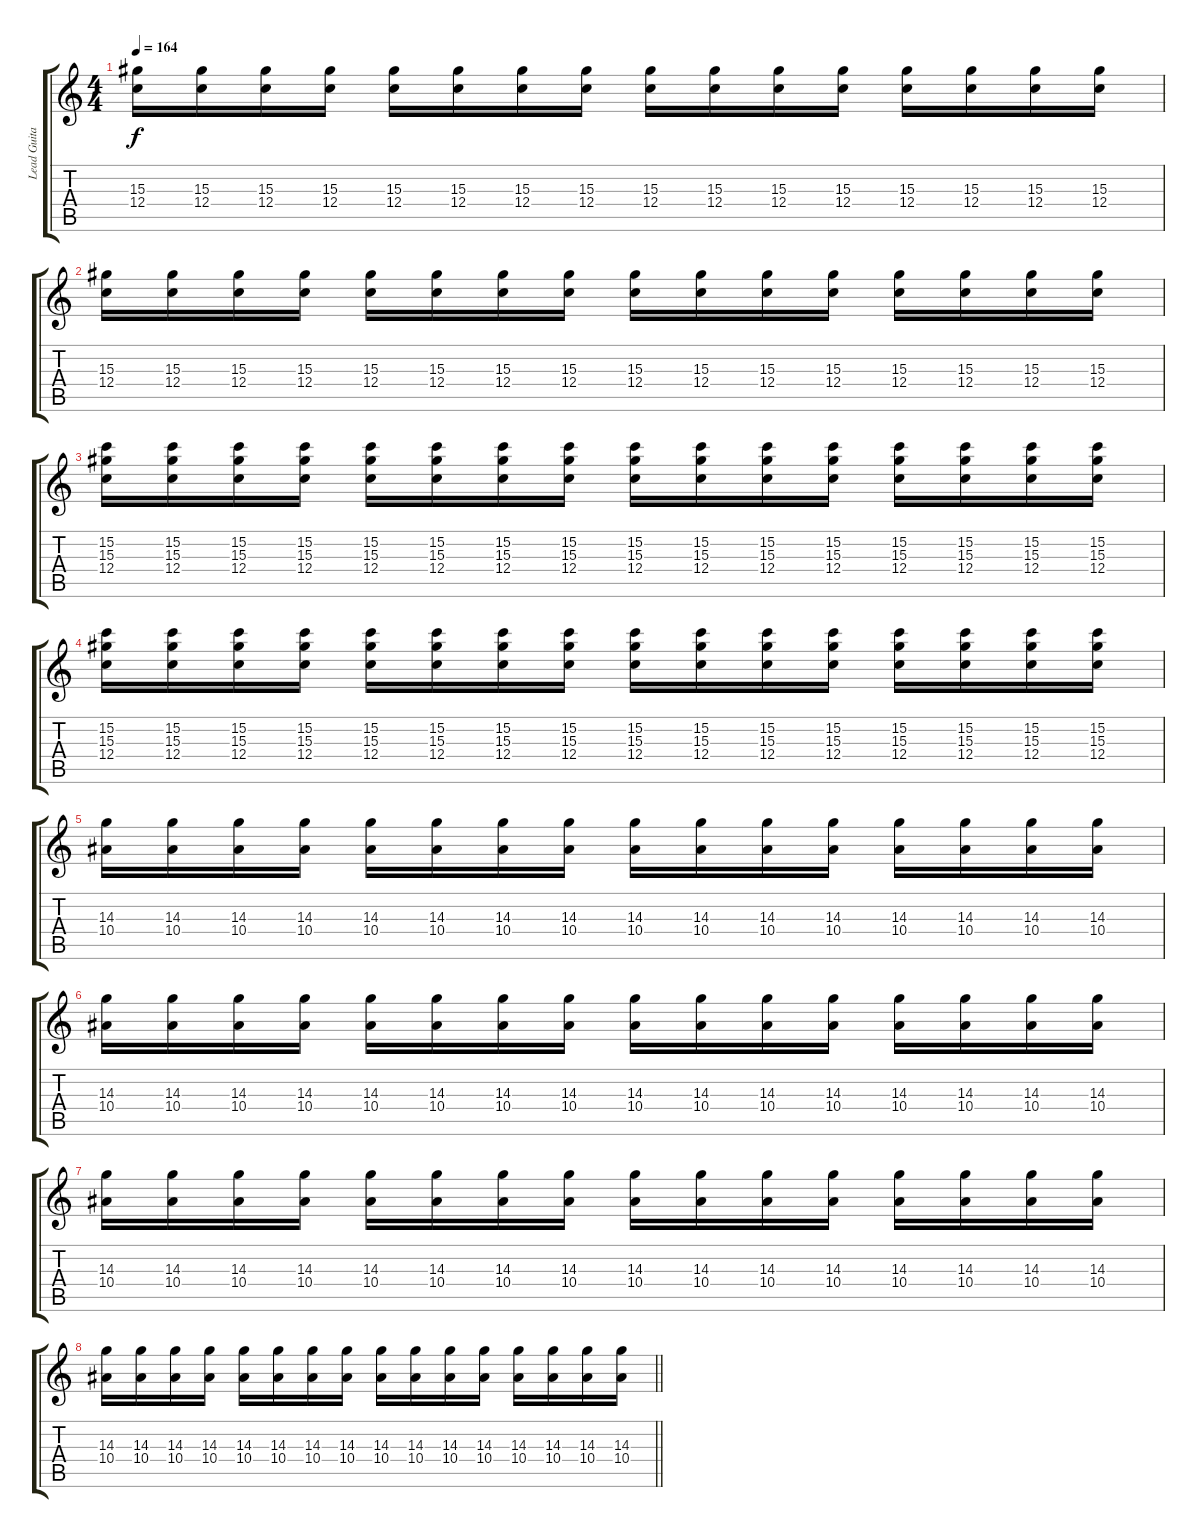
\track ("Lead Guitar (Andi)" "Lead Guita") {instrument distortionguitar}
\staff {score tabs}
\tuning (D4 A3 F3 C3 G2 C2) {hide}
\ts (4 4)
\tempo 164
\clef g2
\ks c
(15.3 12.4).16{dy f} (15.3 12.4).16 (15.3 12.4).16 (15.3 12.4).16 (15.3 12.4).16 (15.3 12.4).16 (15.3 12.4).16 (15.3 12.4).16 (15.3 12.4).16 (15.3 12.4).16 (15.3 12.4).16 (15.3 12.4).16 (15.3 12.4).16 (15.3 12.4).16 (15.3 12.4).16 (15.3 12.4).16 |
(15.3 12.4).16 (15.3 12.4).16 (15.3 12.4).16 (15.3 12.4).16 (15.3 12.4).16 (15.3 12.4).16 (15.3 12.4).16 (15.3 12.4).16 (15.3 12.4).16 (15.3 12.4).16 (15.3 12.4).16 (15.3 12.4).16 (15.3 12.4).16 (15.3 12.4).16 (15.3 12.4).16 (15.3 12.4).16 |
(15.2 15.3 12.4).16 (15.2 15.3 12.4).16 (15.2 15.3 12.4).16 (15.2 15.3 12.4).16 (15.2 15.3 12.4).16 (15.2 15.3 12.4).16 (15.2 15.3 12.4).16 (15.2 15.3 12.4).16 (15.2 15.3 12.4).16 (15.2 15.3 12.4).16 (15.2 15.3 12.4).16 (15.2 15.3 12.4).16 (15.2 15.3 12.4).16 (15.2 15.3 12.4).16 (15.2 15.3 12.4).16 (15.2 15.3 12.4).16 |
(15.2 15.3 12.4).16 (15.2 15.3 12.4).16 (15.2 15.3 12.4).16 (15.2 15.3 12.4).16 (15.2 15.3 12.4).16 (15.2 15.3 12.4).16 (15.2 15.3 12.4).16 (15.2 15.3 12.4).16 (15.2 15.3 12.4).16 (15.2 15.3 12.4).16 (15.2 15.3 12.4).16 (15.2 15.3 12.4).16 (15.2 15.3 12.4).16 (15.2 15.3 12.4).16 (15.2 15.3 12.4).16 (15.2 15.3 12.4).16 |
(14.3 10.4).16 (14.3 10.4).16 (14.3 10.4).16 (14.3 10.4).16 (14.3 10.4).16 (14.3 10.4).16 (14.3 10.4).16 (14.3 10.4).16 (14.3 10.4).16 (14.3 10.4).16 (14.3 10.4).16 (14.3 10.4).16 (14.3 10.4).16 (14.3 10.4).16 (14.3 10.4).16 (14.3 10.4).16 |
(14.3 10.4).16 (14.3 10.4).16 (14.3 10.4).16 (14.3 10.4).16 (14.3 10.4).16 (14.3 10.4).16 (14.3 10.4).16 (14.3 10.4).16 (14.3 10.4).16 (14.3 10.4).16 (14.3 10.4).16 (14.3 10.4).16 (14.3 10.4).16 (14.3 10.4).16 (14.3 10.4).16 (14.3 10.4).16 |
(14.3 10.4).16 (14.3 10.4).16 (14.3 10.4).16 (14.3 10.4).16 (14.3 10.4).16 (14.3 10.4).16 (14.3 10.4).16 (14.3 10.4).16 (14.3 10.4).16 (14.3 10.4).16 (14.3 10.4).16 (14.3 10.4).16 (14.3 10.4).16 (14.3 10.4).16 (14.3 10.4).16 (14.3 10.4).16 |
\barLineRight lightlight
(14.3 10.4).16 (14.3 10.4).16 (14.3 10.4).16 (14.3 10.4).16 (14.3 10.4).16 (14.3 10.4).16 (14.3 10.4).16 (14.3 10.4).16 (14.3 10.4).16 (14.3 10.4).16 (14.3 10.4).16 (14.3 10.4).16 (14.3 10.4).16 (14.3 10.4).16 (14.3 10.4).16 (14.3 10.4).16
